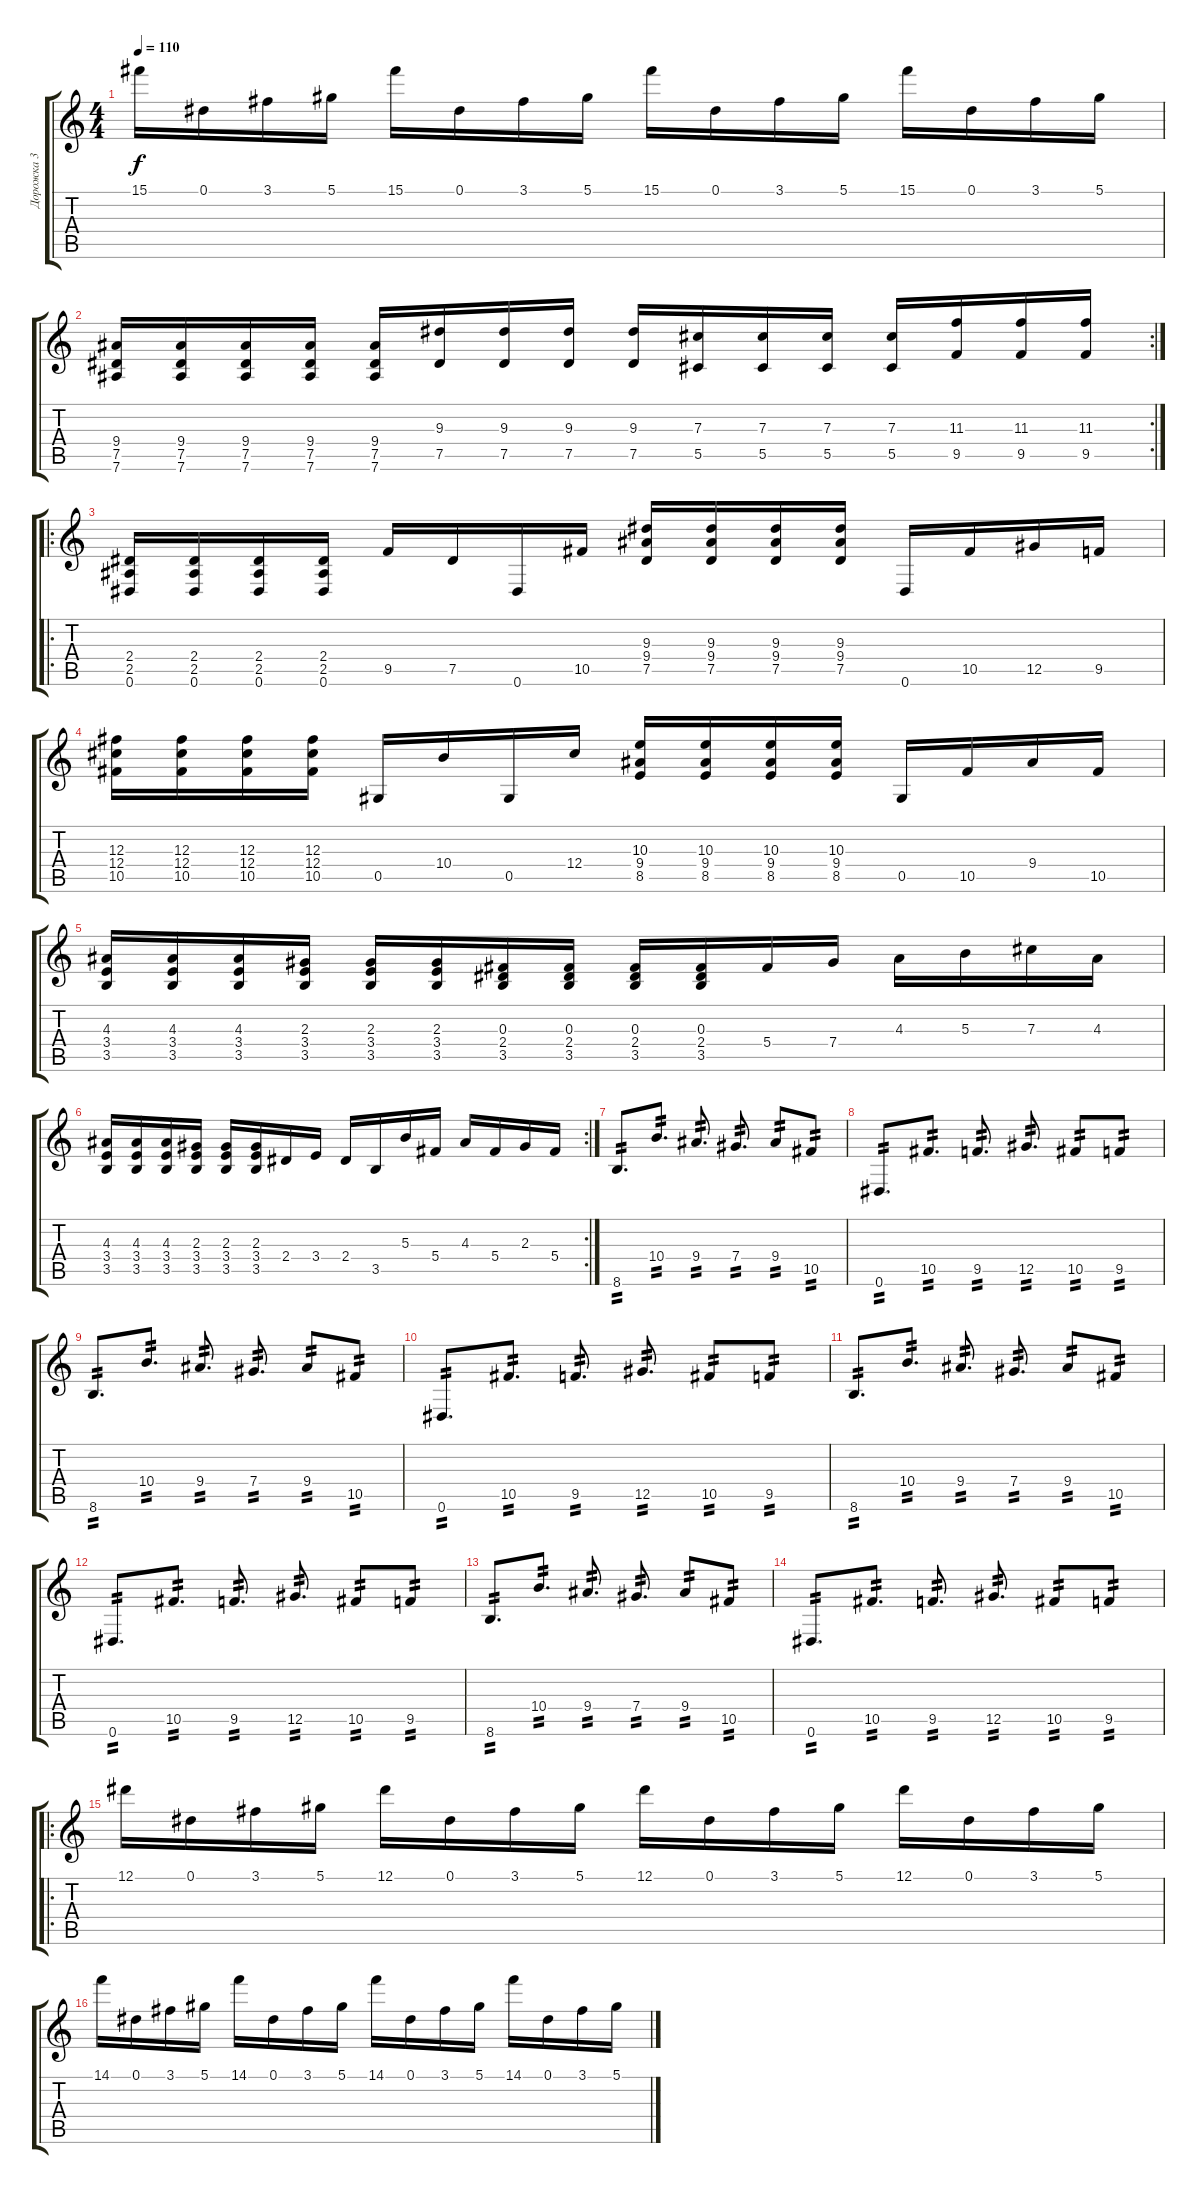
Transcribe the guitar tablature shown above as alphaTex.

\track ("Дорожка 3" "Дорожка 3") {instrument distortionguitar}
\staff {score tabs}
\tuning (Eb4 Bb3 Gb3 Db3 Ab2 Eb2) {hide}
\ts (4 4)
\tempo 110
\clef g2
\ks c
15.1.16{dy f} 0.1.16 3.1.16 5.1.16 15.1.16 0.1.16 3.1.16 5.1.16 15.1.16 0.1.16 3.1.16 5.1.16 15.1.16 0.1.16 3.1.16 5.1.16 |
\rc 2
(9.4 7.5 7.6).16 (9.4 7.5 7.6).16 (9.4 7.5 7.6).16 (9.4 7.5 7.6).16 (9.4 7.5 7.6).16 (9.3 7.5).16 (9.3 7.5).16 (9.3 7.5).16 (9.3 7.5).16 (7.3 5.5).16 (7.3 5.5).16 (7.3 5.5).16 (7.3 5.5).16 (11.3 9.5).16 (11.3 9.5).16 (11.3 9.5).16 |
\ro
(2.4 2.5 0.6).16 (2.4 2.5 0.6).16 (2.4 2.5 0.6).16 (2.4 2.5 0.6).16 9.5.16 7.5.16 0.6.16 10.5.16 (9.3 9.4 7.5).16 (9.3 9.4 7.5).16 (9.3 9.4 7.5).16 (9.3 9.4 7.5).16 0.6.16 10.5.16 12.5.16 9.5.16 |
(12.3 12.4 10.5).16 (12.3 12.4 10.5).16 (12.3 12.4 10.5).16 (12.3 12.4 10.5).16 0.5.16 10.4.16 0.5.16 12.4.16 (10.3 9.4 8.5).16 (10.3 9.4 8.5).16 (10.3 9.4 8.5).16 (10.3 9.4 8.5).16 0.5.16 10.5.16 9.4.16 10.5.16 |
(4.3 3.4 3.5).16 (4.3 3.4 3.5).16 (4.3 3.4 3.5).16 (2.3 3.4 3.5).16 (2.3 3.4 3.5).16 (2.3 3.4 3.5).16 (0.3 2.4 3.5).16 (0.3 2.4 3.5).16 (0.3 2.4 3.5).16 (0.3 2.4 3.5).16 5.4.16 7.4.16 4.3.16 5.3.16 7.3.16 4.3.16 |
\rc 2
(4.3 3.4 3.5).16 (4.3 3.4 3.5).16 (4.3 3.4 3.5).16 (2.3 3.4 3.5).16 (2.3 3.4 3.5).16 (2.3 3.4 3.5).16 2.4.16 3.4.16 2.4.16 3.5.16 5.3.16 5.4.16 4.3.16 5.4.16 2.3.16 5.4.16 |
8.6.8{d tp 2} 10.4.8{d tp 2} 9.4.8{d tp 2} 7.4.8{d tp 2} 9.4.8{tp 2} 10.5.8{tp 2} |
0.6.8{d tp 2} 10.5.8{d tp 2} 9.5.8{d tp 2} 12.5.8{d tp 2} 10.5.8{tp 2} 9.5.8{tp 2} |
8.6.8{d tp 2} 10.4.8{d tp 2} 9.4.8{d tp 2} 7.4.8{d tp 2} 9.4.8{tp 2} 10.5.8{tp 2} |
0.6.8{d tp 2} 10.5.8{d tp 2} 9.5.8{d tp 2} 12.5.8{d tp 2} 10.5.8{tp 2} 9.5.8{tp 2} |
8.6.8{d tp 2} 10.4.8{d tp 2} 9.4.8{d tp 2} 7.4.8{d tp 2} 9.4.8{tp 2} 10.5.8{tp 2} |
0.6.8{d tp 2} 10.5.8{d tp 2} 9.5.8{d tp 2} 12.5.8{d tp 2} 10.5.8{tp 2} 9.5.8{tp 2} |
8.6.8{d tp 2} 10.4.8{d tp 2} 9.4.8{d tp 2} 7.4.8{d tp 2} 9.4.8{tp 2} 10.5.8{tp 2} |
0.6.8{d tp 2} 10.5.8{d tp 2} 9.5.8{d tp 2} 12.5.8{d tp 2} 10.5.8{tp 2} 9.5.8{tp 2} |
\ro
12.1.16 0.1.16 3.1.16 5.1.16 12.1.16 0.1.16 3.1.16 5.1.16 12.1.16 0.1.16 3.1.16 5.1.16 12.1.16 0.1.16 3.1.16 5.1.16 |
14.1.16 0.1.16 3.1.16 5.1.16 14.1.16 0.1.16 3.1.16 5.1.16 14.1.16 0.1.16 3.1.16 5.1.16 14.1.16 0.1.16 3.1.16 5.1.16
